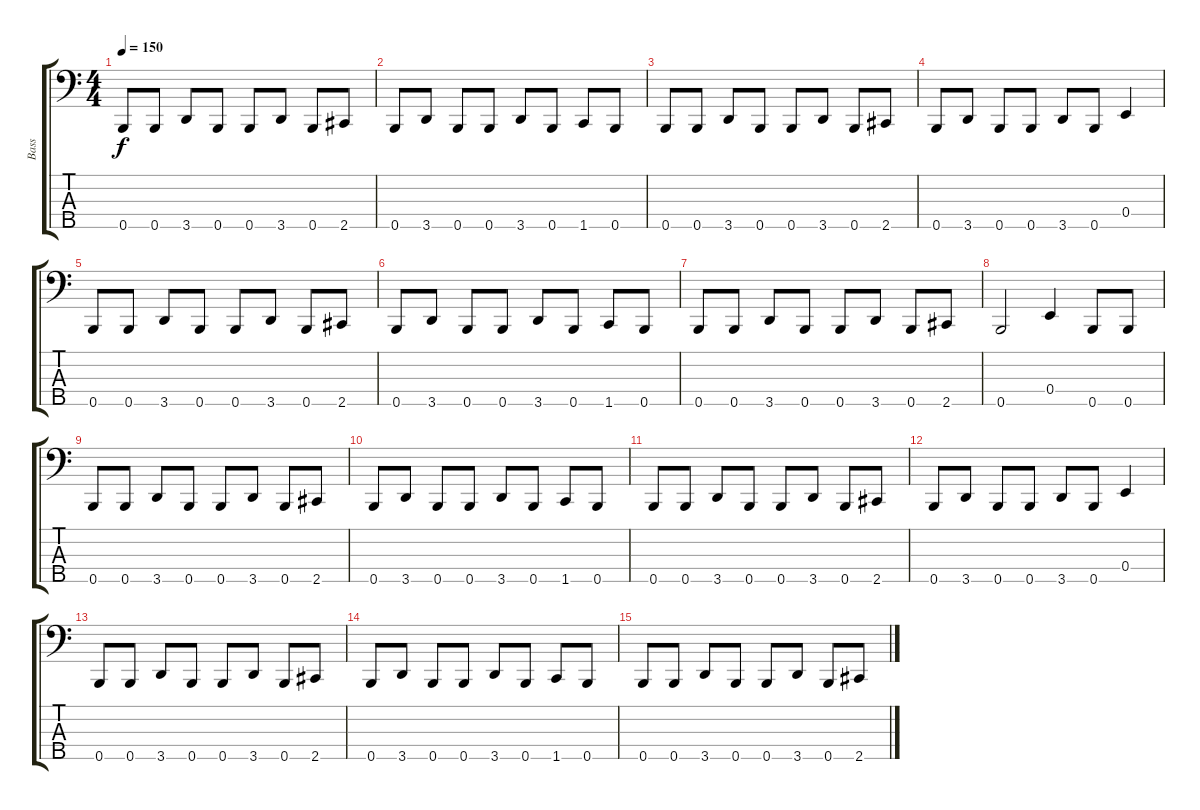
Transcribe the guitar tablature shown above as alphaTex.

\track ("Bass" "Bass") {instrument electricbasspick}
\staff {score tabs}
\tuning (G2 D2 A1 E1 B0) {hide}
\ts (4 4)
\tempo 150
\clef f4
\ks c
0.5.8{dy f instrument electricbasspick} 0.5.8 3.5.8 0.5.8 0.5.8 3.5.8 0.5.8 2.5.8 |
0.5.8 3.5.8 0.5.8 0.5.8 3.5.8 0.5.8 1.5.8 0.5.8 |
0.5.8 0.5.8 3.5.8 0.5.8 0.5.8 3.5.8 0.5.8 2.5.8 |
0.5.8 3.5.8 0.5.8 0.5.8 3.5.8 0.5.8 0.4.4 |
0.5.8 0.5.8 3.5.8 0.5.8 0.5.8 3.5.8 0.5.8 2.5.8 |
0.5.8 3.5.8 0.5.8 0.5.8 3.5.8 0.5.8 1.5.8 0.5.8 |
0.5.8 0.5.8 3.5.8 0.5.8 0.5.8 3.5.8 0.5.8 2.5.8 |
0.5.2 0.4.4 0.5.8 0.5.8 |
0.5.8 0.5.8 3.5.8 0.5.8 0.5.8 3.5.8 0.5.8 2.5.8 |
0.5.8 3.5.8 0.5.8 0.5.8 3.5.8 0.5.8 1.5.8 0.5.8 |
0.5.8 0.5.8 3.5.8 0.5.8 0.5.8 3.5.8 0.5.8 2.5.8 |
0.5.8 3.5.8 0.5.8 0.5.8 3.5.8 0.5.8 0.4.4 |
0.5.8 0.5.8 3.5.8 0.5.8 0.5.8 3.5.8 0.5.8 2.5.8 |
0.5.8 3.5.8 0.5.8 0.5.8 3.5.8 0.5.8 1.5.8 0.5.8 |
0.5.8 0.5.8 3.5.8 0.5.8 0.5.8 3.5.8 0.5.8 2.5.8
